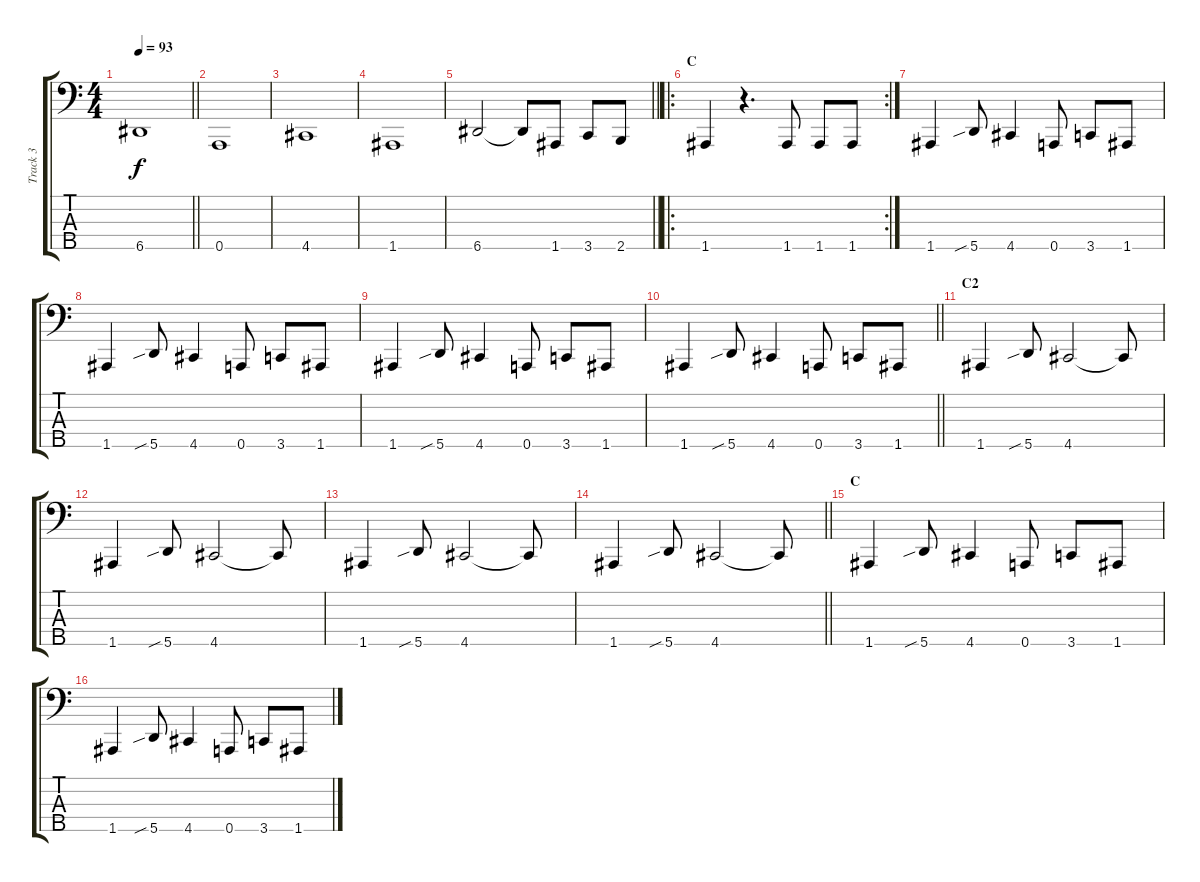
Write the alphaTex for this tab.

\track ("Track 3" "Track 3") {instrument electricbasspick}
\staff {score tabs}
\tuning (F2 C2 G1 D1 A0) {hide}
\ts (4 4)
\tempo 93
\clef f4
\barLineRight lightlight
\ks c
6.5.1{dy f} |
0.5.1 |
4.5.1 |
1.5.1 |
\barLineRight lightlight
6.5.2 6.5{t}.8 1.5.8 3.5.8 2.5.8 |
\ro
\rc 2
\section ("" "C")
1.5.4 r.4{d} 1.5.8 1.5.8 1.5.8 |
1.5.4 5.5{sib}.8 4.5.4 0.5.8 3.5.8 1.5.8 |
1.5.4 5.5{sib}.8 4.5.4 0.5.8 3.5.8 1.5.8 |
1.5.4 5.5{sib}.8 4.5.4 0.5.8 3.5.8 1.5.8 |
\barLineRight lightlight
1.5.4 5.5{sib}.8 4.5.4 0.5.8 3.5.8 1.5.8 |
\section ("" "C2")
1.5.4 5.5{sib}.8 4.5.2 4.5{t}.8 |
1.5.4 5.5{sib}.8 4.5.2 4.5{t}.8 |
1.5.4 5.5{sib}.8 4.5.2 4.5{t}.8 |
\barLineRight lightlight
1.5.4 5.5{sib}.8 4.5.2 4.5{t}.8 |
\section ("" "C")
1.5.4 5.5{sib}.8 4.5.4 0.5.8 3.5.8 1.5.8 |
1.5.4 5.5{sib}.8 4.5.4 0.5.8 3.5.8 1.5.8
